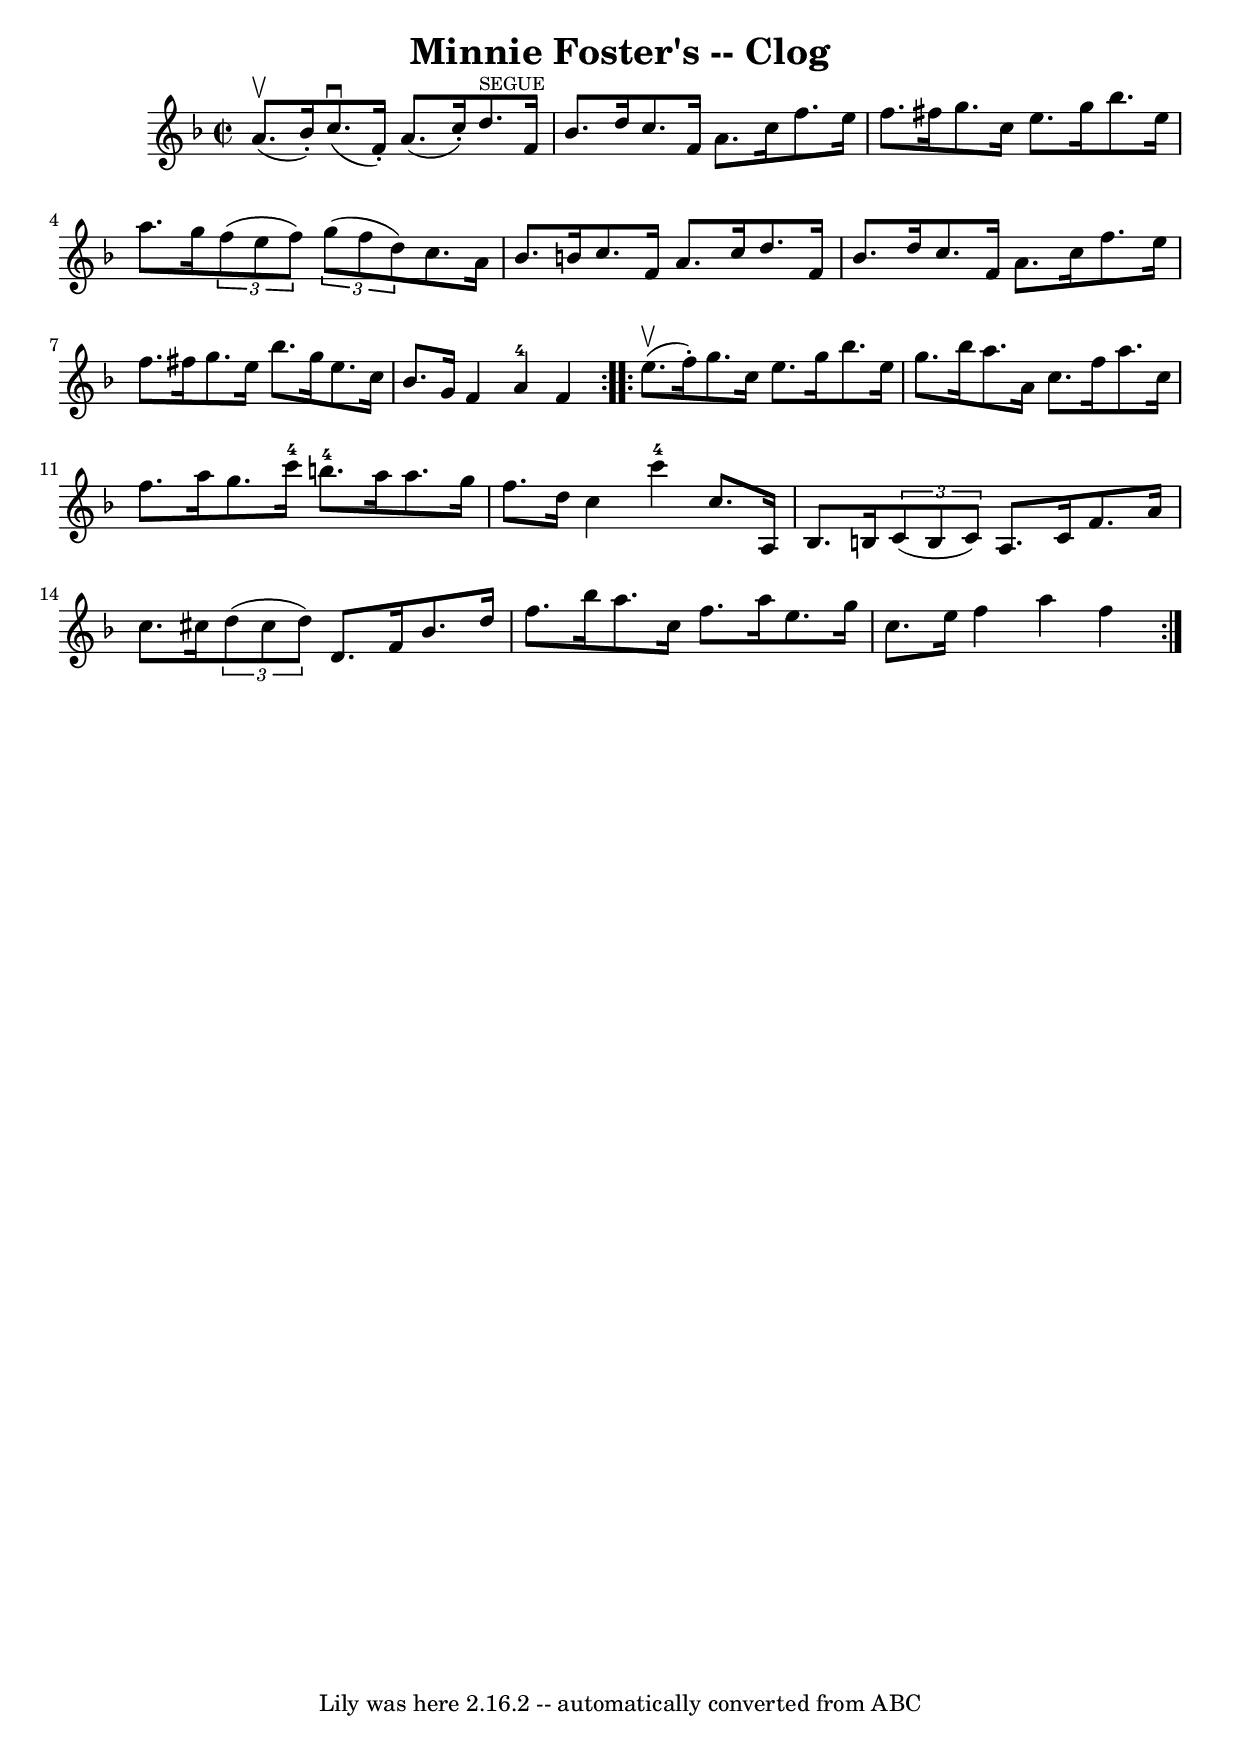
\version "2.16.2"
\include "Mammoth.ily"
\header {
  %% book = "Ryan's Mammoth Collection"
  crossRefNumber = "1"
  footnotes = "\\\\156 929"
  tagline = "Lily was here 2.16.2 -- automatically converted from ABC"
  title = "Minnie Foster's -- Clog"

}
voicedefault =  {



  \repeat volta 2 {

    \override Staff.TimeSignature #'style = #'C
    \time 2/2 
    \key f \major
    a'8.^\upbow(bes'16 -.) |
    c''8. ^\downbow(f'16 -.) a'8. (c''16 -.) d''8.^\segue f'16    
    bes'8. d''16    |
    c''8. f'16 a'8. c''16 f''8. e''16  
    f''8. fis''16    |
    g''8. c''16 e''8. g''16 bes''8.  
    e''16 a''8. g''16    |
    \times 2/3 { f''8 (e''8 f''8  
		 -) 
	       }   \times 2/3 { g''8 (f''8 d''8) 
			      } c''8. a'16 bes'8.    
    b'16    |
    c''8. f'16 a'8. c''16 d''8. f'16 bes'8.  
    d''16    |
    c''8. f'16 a'8. c''16 f''8. e''16 f''8. 
    fis''16    |
    g''8. e''16 bes''8. g''16 e''8. c''16   
    bes'8. g'16    |
    f'4 a'4-4 f'4  
  }     
  \repeat volta 2 {
    
    e''8.^\upbow(f''16 -.) |
    g''8. c''16 e''8. g''16    
    bes''8. e''16 g''8. bes''16    |
    a''8. a'16 c''8.    
    f''16 a''8. c''16 f''8. a''16    |
    g''8. c'''16-4   
    b''8.-4 a''16 a''8. g''16 f''8. d''16    |
    c''4     
    c'''4-4 c''8. a16 bes8. b16    |
    \times 2/3 { c'8 (
		 b8 c'8) 
	       } a8. c'16 f'8. a'16 c''8. cis''16    |
    
    \times 2/3 { d''8 (cis''8 d''8) 
	       } d'8. f'16 bes'8.    
    d''16 f''8. bes''16    |
    a''8. c''16 f''8. a''16    
    e''8. g''16 c''8. e''16    |
    f''4 a''4 f''4  
  }   

}

\score{
  <<

    \context Staff="default"
    {
      \voicedefault 
      
    }

  >>
  \layout {
    
  }
  \midi {
  }

}
